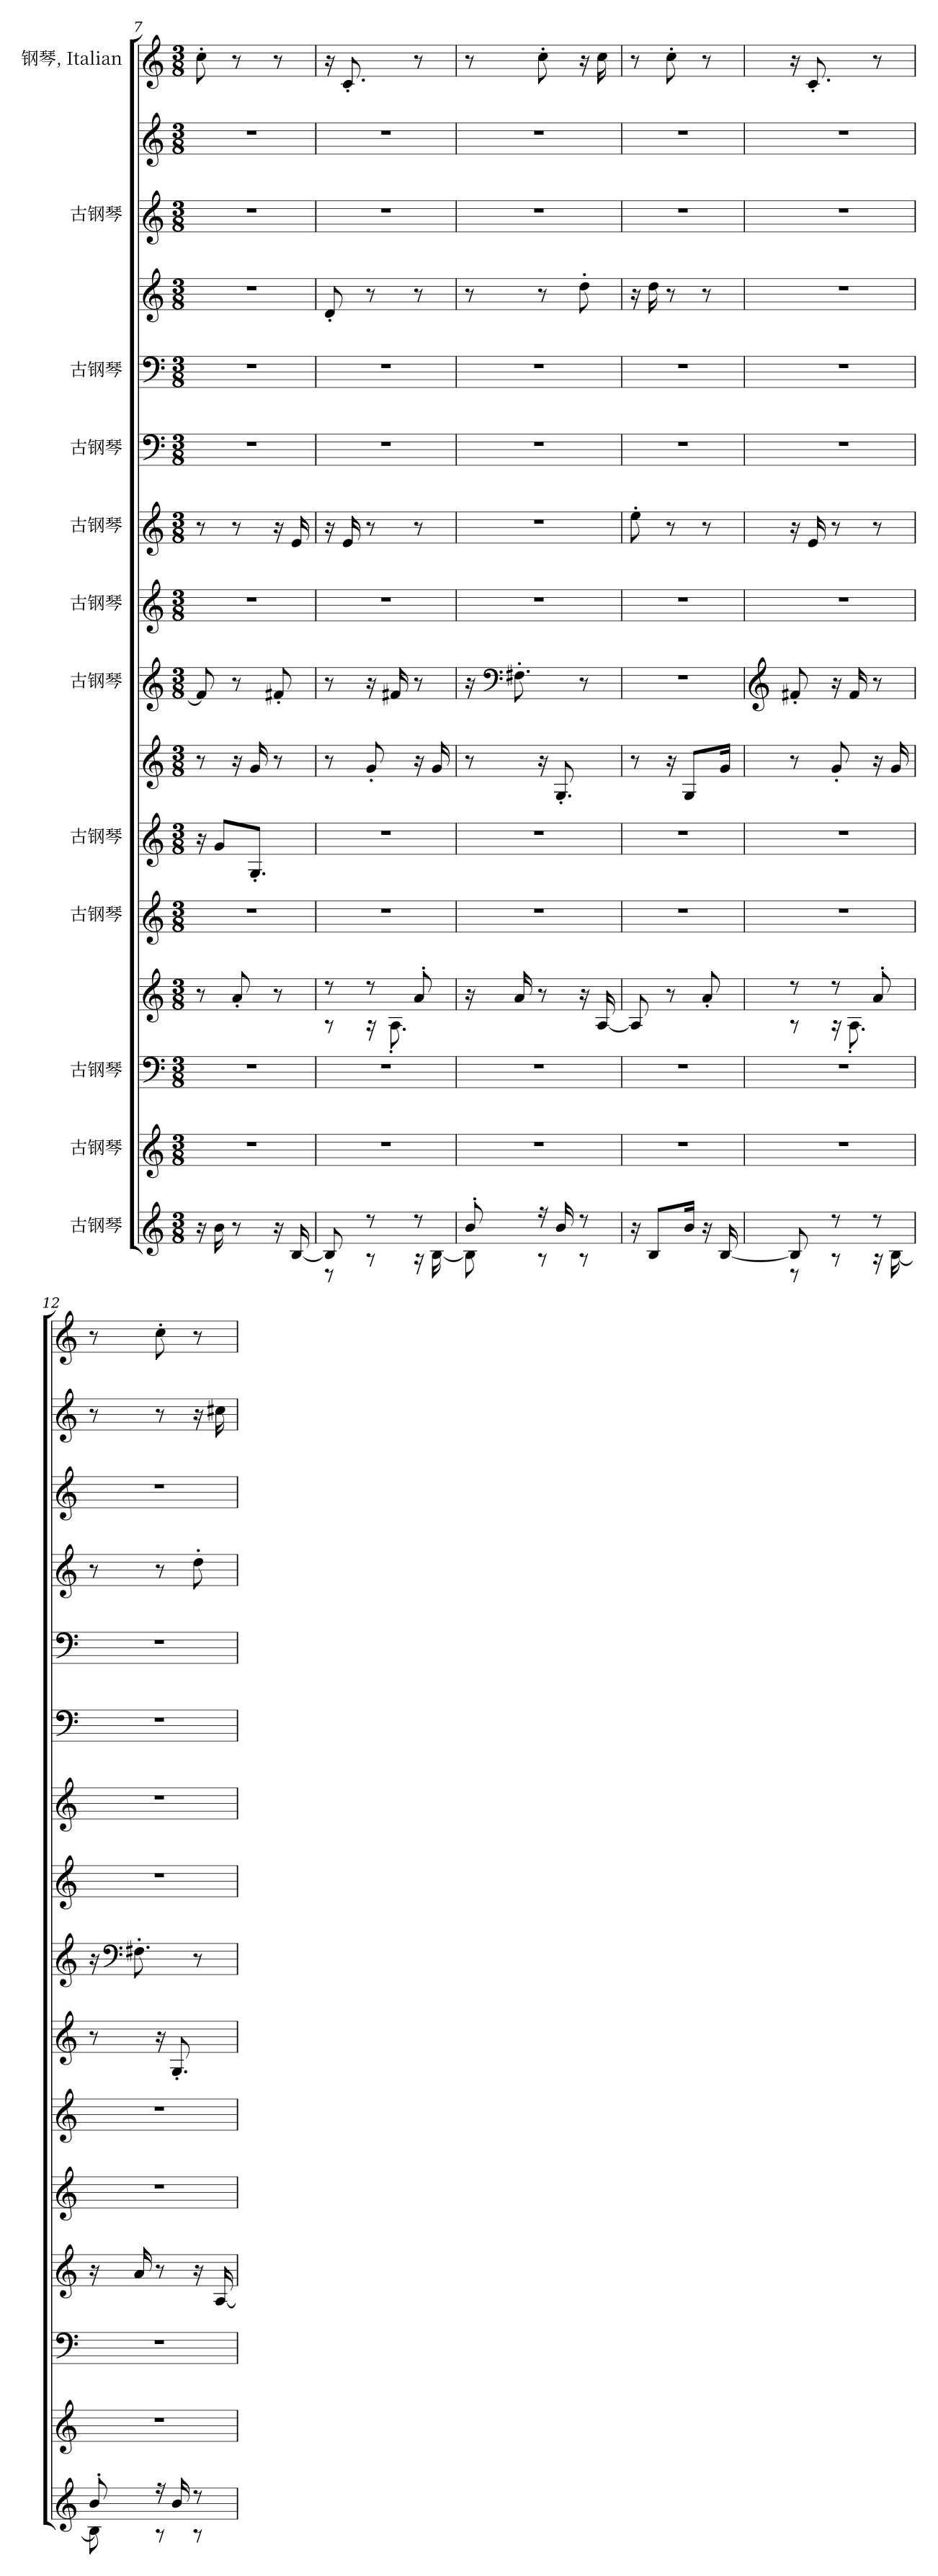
**kern	**kern	**kern	**kern	**kern	**kern	**kern	**kern	**kern	**kern	**kern	**kern	**kern	**kern	**kern	**kern
*part12	*part11	*part10	*part10	*part9	*part8	*part8	*part7	*part6	*part5	*part4	*part3	*part3	*part2	*part2	*part1
*staff16	*staff15	*staff14	*staff13	*staff12	*staff11	*staff10	*staff9	*staff8	*staff7	*staff6	*staff5	*staff4	*staff3	*staff2	*staff1
*I"古钢琴	*I"古钢琴	*I"古钢琴	*	*I"古钢琴	*I"古钢琴	*	*I"古钢琴	*I"古钢琴	*I"古钢琴	*I"古钢琴	*I"古钢琴	*	*I"古钢琴	*	*I"钢琴, Italian
*clefG2	*clefG2	*clefF4	*clefG2	*clefG2	*clefG2	*clefG2	*clefG2	*clefG2	*clefG2	*clefF4	*clefF4	*clefG2	*clefG2	*clefG2	*clefG2
*k[]	*k[]	*k[]	*k[]	*k[]	*k[]	*k[]	*k[]	*k[]	*k[]	*k[]	*k[]	*k[]	*k[]	*k[]	*k[]
*M3/8	*M3/8	*M3/8	*M3/8	*M3/8	*M3/8	*M3/8	*M3/8	*M3/8	*M3/8	*M3/8	*M3/8	*M3/8	*M3/8	*M3/8	*M3/8
=7	=7	=7	=7	=7	=7	=7	=7	=7	=7	=7	=7	=7	=7	=7	=7
16r	4.r	4.r	8r	4.r	16r	8r	8f#/]	4.r	8r	4.r	4.r	4.r	4.r	4.r	8cc'\
16b\	.	.	.	.	8g/L	.	.	.	.	.	.	.	.	.	.
8r	.	.	8a'/	.	.	16r	8r	.	8r	.	.	.	.	.	8r
.	.	.	.	.	8.G'/J	16g/	.	.	.	.	.	.	.	.	.
16r	.	.	8r	.	.	8r	8f#X'/	.	16r	.	.	.	.	.	8r
[16B/	.	.	.	.	.	.	.	.	16e/	.	.	.	.	.	.
=8	=8	=8	=8	=8	=8	=8	=8	=8	=8	=8	=8	=8	=8	=8	=8
*^	*	*	*^	*	*	*	*	*	*	*	*	*	*	*	*
8B/]	8r	4.r	4.r	8r	8r	4.r	4.r	8r	8r	4.r	16r	4.r	4.r	8d'/	4.r	4.r	16r
.	.	.	.	.	.	.	.	.	.	.	16e/	.	.	.	.	.	8.c'/
8r	8r	.	.	8r	16r	.	.	8g'/	16r	.	8r	.	.	8r	.	.	.
.	.	.	.	.	8.A'\	.	.	.	16f#X/	.	.	.	.	.	.	.	.
8r	16r	.	.	8a'/	.	.	.	16r	8r	.	8r	.	.	8r	.	.	8r
.	[16B\	.	.	.	.	.	.	16g/	.	.	.	.	.	.	.	.	.
*	*	*	*	*v	*v	*	*	*	*	*	*	*	*	*	*	*	*
=9	=9	=9	=9	=9	=9	=9	=9	=9	=9	=9	=9	=9	=9	=9	=9	=9
8b'/	8B\]	4.r	4.r	16r	4.r	4.r	8r	16r	4.r	4.r	4.r	4.r	8r	4.r	4.r	8r
*	*	*	*	*	*	*	*	*clefF4	*	*	*	*	*	*	*	*
.	.	.	.	16a/	.	.	.	8.F#X'\	.	.	.	.	.	.	.	.
16r	8r	.	.	8r	.	.	16r	.	.	.	.	.	8r	.	.	8cc'\
16b/	.	.	.	.	.	.	8.G'/	.	.	.	.	.	.	.	.	.
8r	8r	.	.	16r	.	.	.	8r	.	.	.	.	8dd'\	.	.	16r
.	.	.	.	[16A/	.	.	.	.	.	.	.	.	.	.	.	16cc\
*v	*v	*	*	*	*	*	*	*	*	*	*	*	*	*	*	*
!!LO:PB:g=z
=10	=10	=10	=10	=10	=10	=10	=10	=10	=10	=10	=10	=10	=10	=10	=10
16r	4.r	4.r	8A/]	4.r	4.r	8r	4.r	4.r	8ee'\	4.r	4.r	16r	4.r	4.r	8r
8B/L	.	.	.	.	.	.	.	.	.	.	.	16dd\	.	.	.
.	.	.	8r	.	.	16r	.	.	8r	.	.	8r	.	.	8cc'\
16b/Jk	.	.	.	.	.	8G/L	.	.	.	.	.	.	.	.	.
16r	.	.	8a'/	.	.	.	.	.	8r	.	.	8r	.	.	8r
[16B/	.	.	.	.	.	16g/Jk	.	.	.	.	.	.	.	.	.
=11	=11	=11	=11	=11	=11	=11	=11	=11	=11	=11	=11	=11	=11	=11	=11
*	*	*	*	*	*	*	*clefG2	*	*	*	*	*	*	*	*
*^	*	*	*^	*	*	*	*	*	*	*	*	*	*	*	*
8B/]	8r	4.r	4.r	8r	8r	4.r	4.r	8r	8f#X'/	4.r	16r	4.r	4.r	4.r	4.r	4.r	16r
.	.	.	.	.	.	.	.	.	.	.	16e/	.	.	.	.	.	8.c'/
8r	8r	.	.	8r	16r	.	.	8g'/	16r	.	8r	.	.	.	.	.	.
.	.	.	.	.	8.A'\	.	.	.	16f#/	.	.	.	.	.	.	.	.
8r	16r	.	.	8a'/	.	.	.	16r	8r	.	8r	.	.	.	.	.	8r
.	[16B\	.	.	.	.	.	.	16g/	.	.	.	.	.	.	.	.	.
*	*	*	*	*v	*v	*	*	*	*	*	*	*	*	*	*	*	*
=12	=12	=12	=12	=12	=12	=12	=12	=12	=12	=12	=12	=12	=12	=12	=12	=12
8b'/	8B\]	4.r	4.r	16r	4.r	4.r	8r	16r	4.r	4.r	4.r	4.r	8r	4.r	8r	8r
*	*	*	*	*	*	*	*	*clefF4	*	*	*	*	*	*	*	*
.	.	.	.	16a/	.	.	.	8.F#X'\	.	.	.	.	.	.	.	.
16r	8r	.	.	8r	.	.	16r	.	.	.	.	.	8r	.	8r	8cc'\
16b/	.	.	.	.	.	.	8.G'/	.	.	.	.	.	.	.	.	.
8r	8r	.	.	16r	.	.	.	8r	.	.	.	.	8dd'\	.	16r	8r
.	.	.	.	[16A/	.	.	.	.	.	.	.	.	.	.	16cc#X\	.
*v	*v	*	*	*	*	*	*	*	*	*	*	*	*	*	*	*
=	=	=	=	=	=	=	=	=	=	=	=	=	=	=	=
*-	*-	*-	*-	*-	*-	*-	*-	*-	*-	*-	*-	*-	*-	*-	*-
